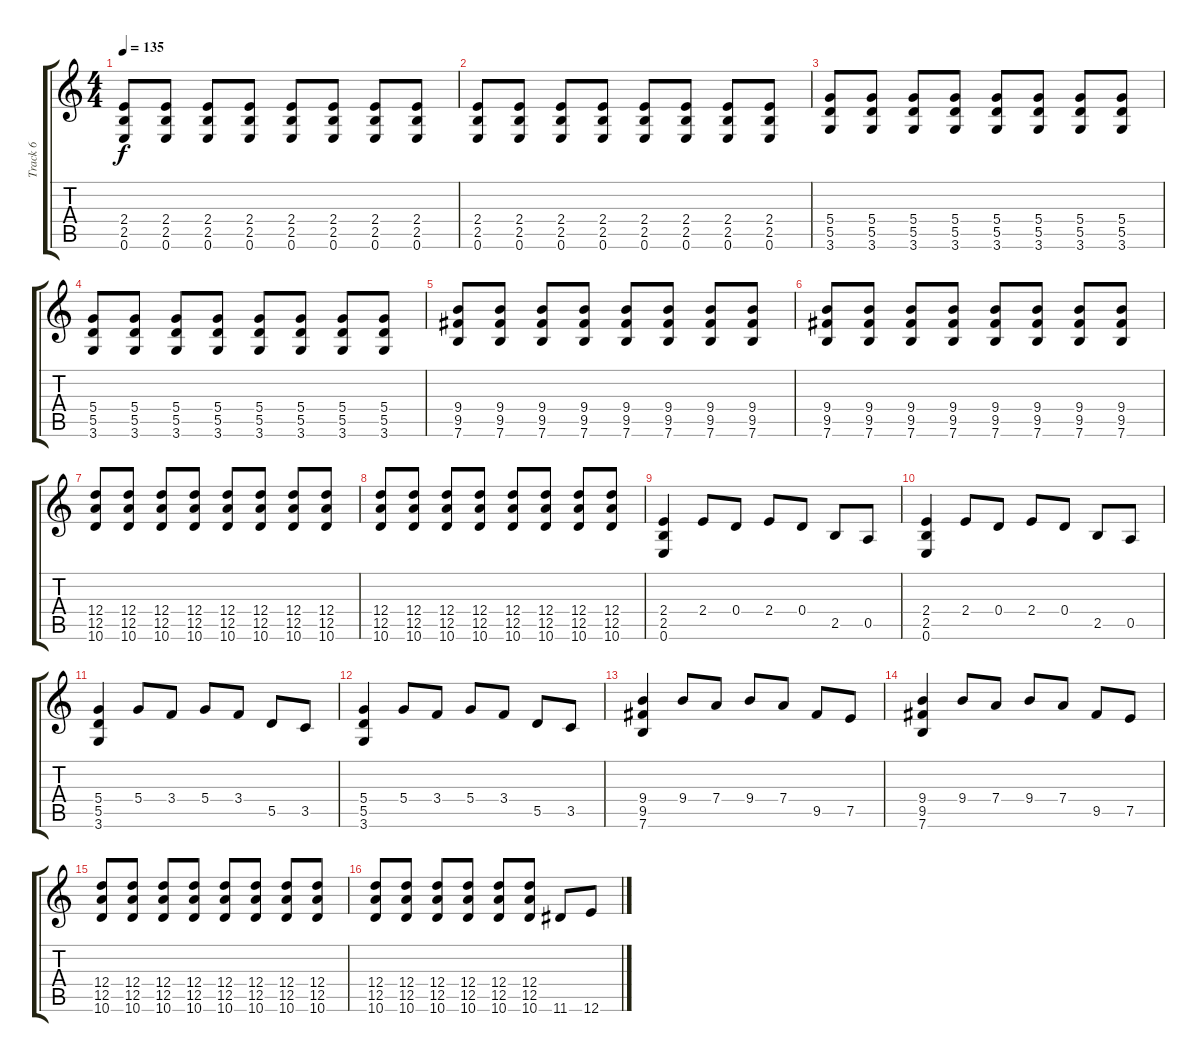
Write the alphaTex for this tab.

\track ("Track 6" "Track 6") {instrument distortionguitar}
\staff {score tabs}
\tuning (E4 B3 G3 D3 A2 E2) {hide}
\ts (4 4)
\tempo 135
\clef g2
\ks c
(2.4 2.5 0.6).8{dy f} (2.4 2.5 0.6).8 (2.4 2.5 0.6).8 (2.4 2.5 0.6).8 (2.4 2.5 0.6).8 (2.4 2.5 0.6).8 (2.4 2.5 0.6).8 (2.4 2.5 0.6).8 |
(2.4 2.5 0.6).8 (2.4 2.5 0.6).8 (2.4 2.5 0.6).8 (2.4 2.5 0.6).8 (2.4 2.5 0.6).8 (2.4 2.5 0.6).8 (2.4 2.5 0.6).8 (2.4 2.5 0.6).8 |
(5.4 5.5 3.6).8 (5.4 5.5 3.6).8 (5.4 5.5 3.6).8 (5.4 5.5 3.6).8 (5.4 5.5 3.6).8 (5.4 5.5 3.6).8 (5.4 5.5 3.6).8 (5.4 5.5 3.6).8 |
(5.4 5.5 3.6).8 (5.4 5.5 3.6).8 (5.4 5.5 3.6).8 (5.4 5.5 3.6).8 (5.4 5.5 3.6).8 (5.4 5.5 3.6).8 (5.4 5.5 3.6).8 (5.4 5.5 3.6).8 |
(9.4 9.5 7.6).8 (9.4 9.5 7.6).8 (9.4 9.5 7.6).8 (9.4 9.5 7.6).8 (9.4 9.5 7.6).8 (9.4 9.5 7.6).8 (9.4 9.5 7.6).8 (9.4 9.5 7.6).8 |
(9.4 9.5 7.6).8 (9.4 9.5 7.6).8 (9.4 9.5 7.6).8 (9.4 9.5 7.6).8 (9.4 9.5 7.6).8 (9.4 9.5 7.6).8 (9.4 9.5 7.6).8 (9.4 9.5 7.6).8 |
(12.4 12.5 10.6).8 (12.4 12.5 10.6).8 (12.4 12.5 10.6).8 (12.4 12.5 10.6).8 (12.4 12.5 10.6).8 (12.4 12.5 10.6).8 (12.4 12.5 10.6).8 (12.4 12.5 10.6).8 |
(12.4 12.5 10.6).8 (12.4 12.5 10.6).8 (12.4 12.5 10.6).8 (12.4 12.5 10.6).8 (12.4 12.5 10.6).8 (12.4 12.5 10.6).8 (12.4 12.5 10.6).8 (12.4 12.5 10.6).8 |
(2.4 2.5 0.6).4 2.4.8 0.4.8 2.4.8 0.4.8 2.5.8 0.5.8 |
(2.4 2.5 0.6).4 2.4.8 0.4.8 2.4.8 0.4.8 2.5.8 0.5.8 |
(5.4 5.5 3.6).4 5.4.8 3.4.8 5.4.8 3.4.8 5.5.8 3.5.8 |
(5.4 5.5 3.6).4 5.4.8 3.4.8 5.4.8 3.4.8 5.5.8 3.5.8 |
(9.4 9.5 7.6).4 9.4.8 7.4.8 9.4.8 7.4.8 9.5.8 7.5.8 |
(9.4 9.5 7.6).4 9.4.8 7.4.8 9.4.8 7.4.8 9.5.8 7.5.8 |
(12.4 12.5 10.6).8 (12.4 12.5 10.6).8 (12.4 12.5 10.6).8 (12.4 12.5 10.6).8 (12.4 12.5 10.6).8 (12.4 12.5 10.6).8 (12.4 12.5 10.6).8 (12.4 12.5 10.6).8 |
(12.4 12.5 10.6).8 (12.4 12.5 10.6).8 (12.4 12.5 10.6).8 (12.4 12.5 10.6).8 (12.4 12.5 10.6).8 (12.4 12.5 10.6).8 11.6.8 12.6.8
